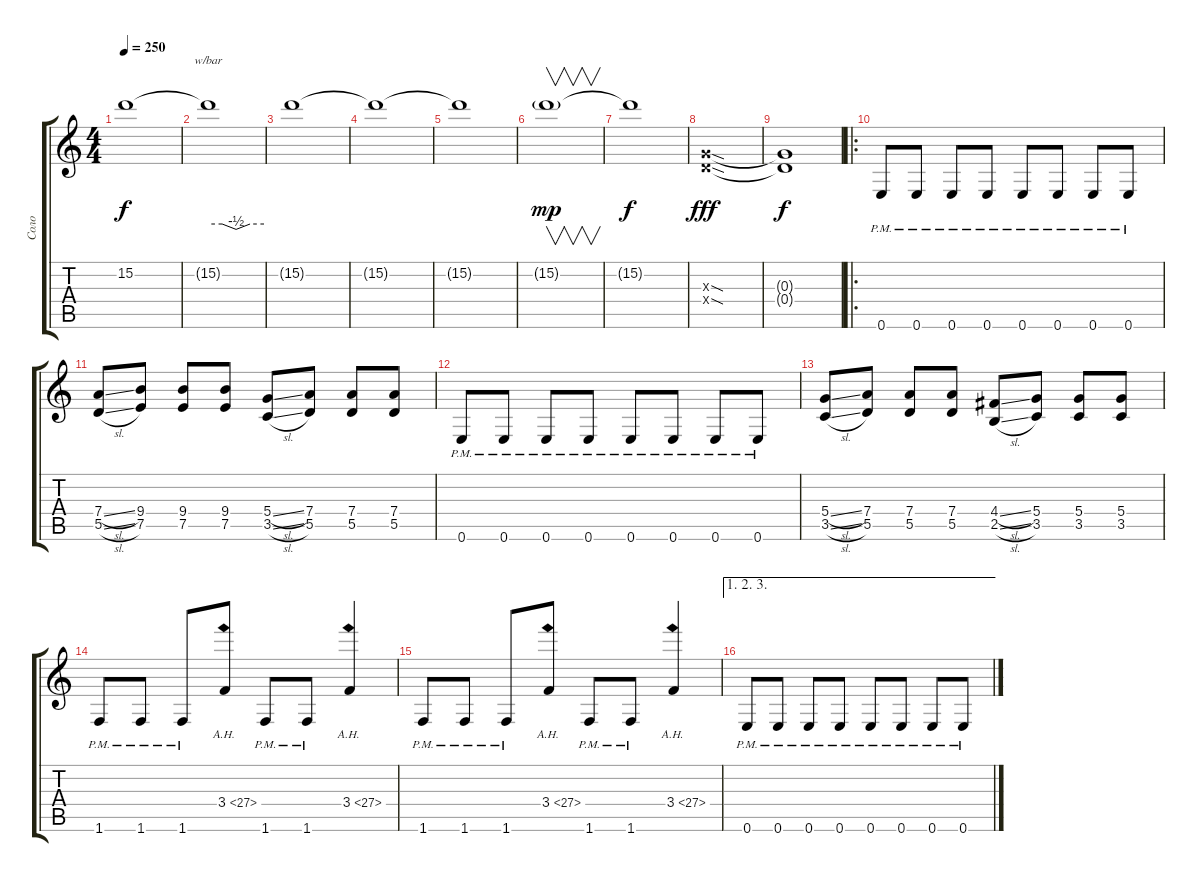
\track ("Соло" "Соло") {instrument distortionguitar}
\staff {score tabs}
\tuning (E4 B3 G3 D3 A2 E2) {hide}
\ts (4 4)
\tempo 250
\clef g2
\ks c
15.2.1{dy f} |
15.2{t}.1{tbe (custom default 0 0 15 0 30 -2 45 0 60 0)} |
15.2{t}.1 |
15.2{t}.1 |
15.2{t}.1 |
15.2{g}.1{v dy mp} |
15.2{t}.1{dy f} |
(0.3{sod x} 0.4{sod x}).1{dy fff} |
(0.3{t} 0.4{t}).1{dy f} |
\ro
0.6{pm}.8{volume 13} 0.6{pm}.8 0.6{pm}.8 0.6{pm}.8 0.6{pm}.8 0.6{pm}.8 0.6{pm}.8 0.6{pm}.8 |
(7.4{sl} 5.5{sl}).8 (9.4 7.5).8 (9.4 7.5).8 (9.4 7.5).8 (5.4{sl} 3.5{sl}).8 (7.4 5.5).8 (7.4 5.5).8 (7.4 5.5).8 |
0.6{pm}.8 0.6{pm}.8 0.6{pm}.8 0.6{pm}.8 0.6{pm}.8 0.6{pm}.8 0.6{pm}.8 0.6{pm}.8 |
(5.4{sl} 3.5{sl}).8 (7.4 5.5).8 (7.4 5.5).8 (7.4 5.5).8 (4.4{sl} 2.5{sl}).8 (5.4 3.5).8 (5.4 3.5).8 (5.4 3.5).8 |
1.6{pm}.8 1.6{pm}.8 1.6{pm}.8 3.4{ah 24}.8 1.6{pm}.8 1.6{pm}.8 3.4{ah 24}.4 |
1.6{pm}.8 1.6{pm}.8 1.6{pm}.8 3.4{ah 24}.8 1.6{pm}.8 1.6{pm}.8 3.4{ah 24}.4 |
\ae (1 2 3)
0.6{pm}.8 0.6{pm}.8 0.6{pm}.8 0.6{pm}.8 0.6{pm}.8 0.6{pm}.8 0.6{pm}.8 0.6{pm}.8
